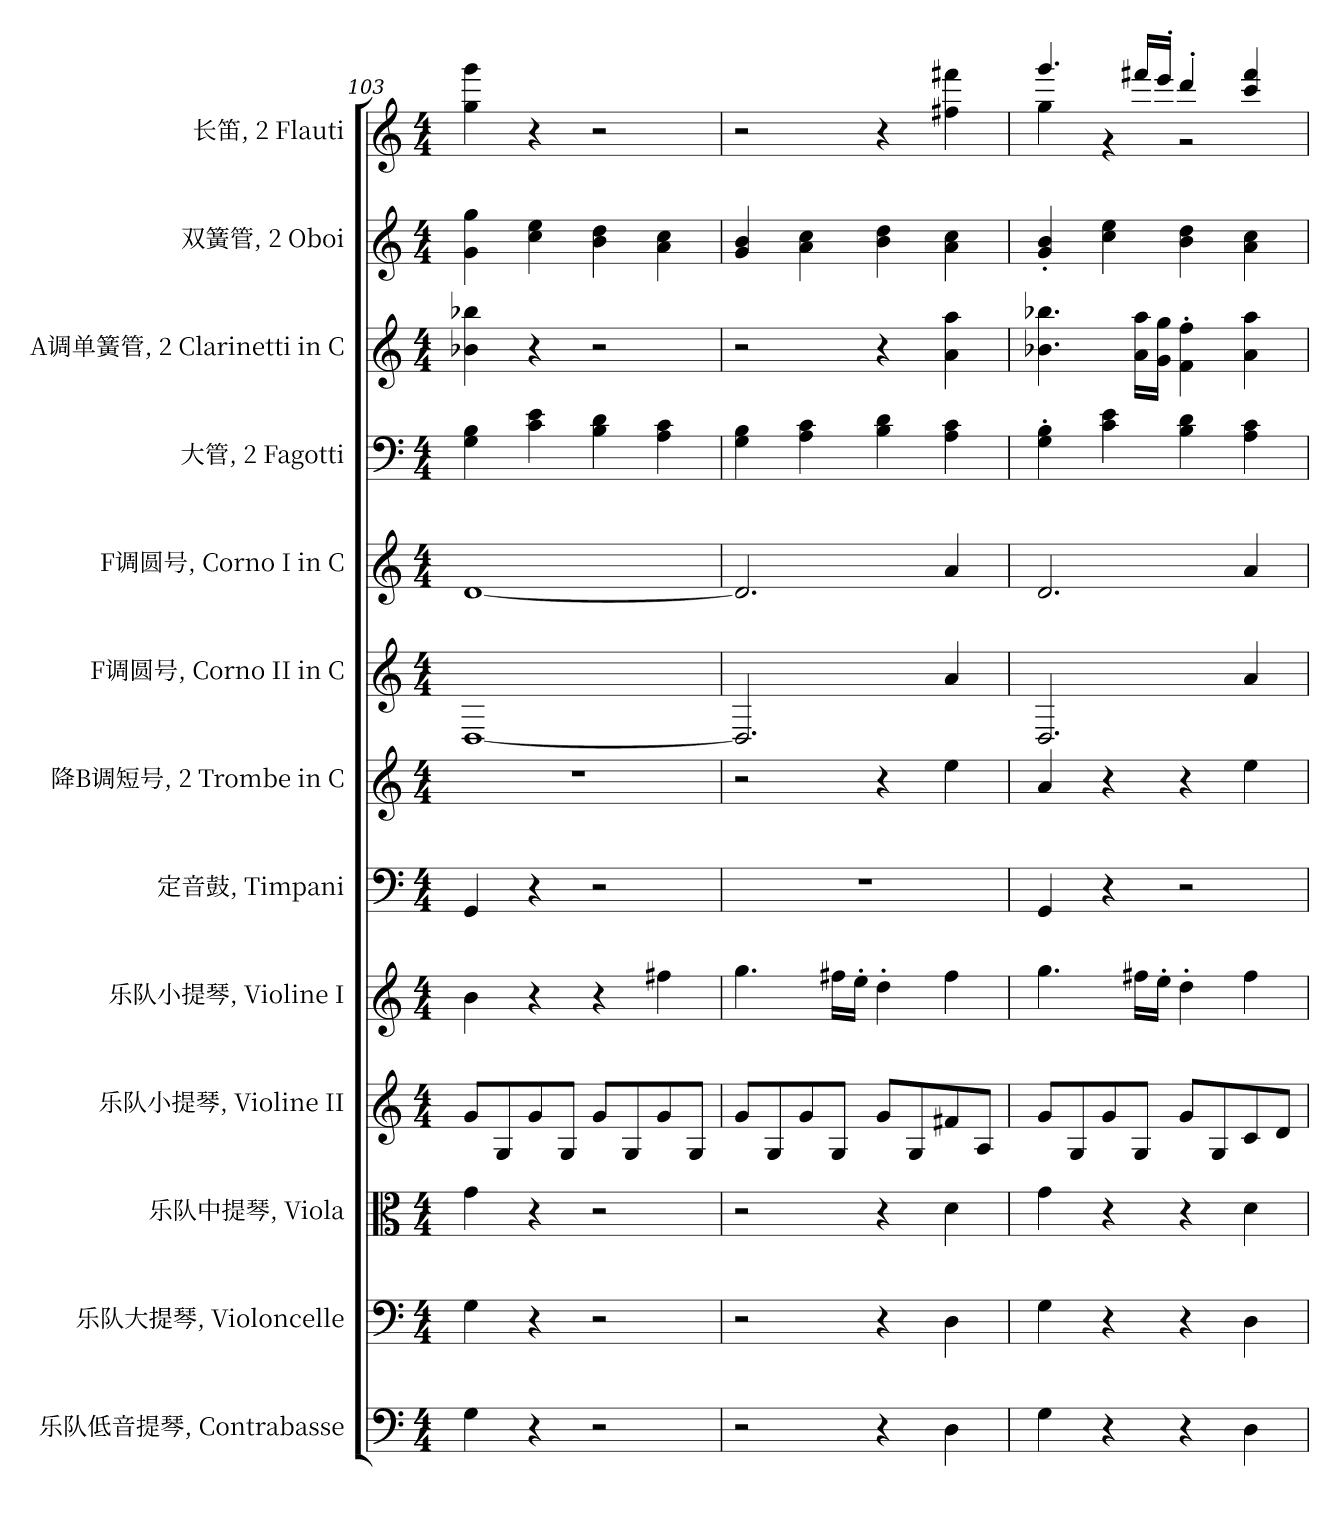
**kern	**kern	**kern	**kern	**kern	**kern	**kern	**kern	**kern	**kern	**kern	**kern	**kern
*part13	*part12	*part11	*part10	*part9	*part8	*part7	*part6	*part5	*part4	*part3	*part2	*part1
*staff13	*staff12	*staff11	*staff10	*staff9	*staff8	*staff7	*staff6	*staff5	*staff4	*staff3	*staff2	*staff1
*I"乐队低音提琴, Contrabasse	*I"乐队大提琴, Violoncelle	*I"乐队中提琴, Viola	*I"乐队小提琴, Violine II	*I"乐队小提琴, Violine I	*I"定音鼓, Timpani	*I"降B调短号, 2 Trombe in C	*I"F调圆号, Corno II in C	*I"F调圆号, Corno I in C	*I"大管, 2 Fagotti	*I"A调单簧管, 2 Clarinetti in C	*I"双簧管, 2 Oboi	*I"长笛, 2 Flauti
*I'Cbs.	*	*	*	*	*I'Timp.	*	*	*	*	*I'A Cl.	*I'Ob.	*I'Fl.
!!LO:PB:g=z
*clefF4	*clefF4	*clefC3	*clefG2	*clefG2	*clefF4	*clefG2	*clefG2	*clefG2	*clefF4	*clefG2	*clefG2	*clefG2
*ITrd7c12	*	*	*	*	*	*ITrd1c2	*ITrd4c7	*ITrd4c7	*	*ITrd2c3	*	*
*k[]	*k[]	*k[]	*k[]	*k[]	*k[]	*k[b-e-]	*k[b-]	*k[b-]	*k[]	*k[f#c#g#]	*k[]	*k[]
*M4/4	*M4/4	*M4/4	*M4/4	*M4/4	*M4/4	*M4/4	*M4/4	*M4/4	*M4/4	*M4/4	*M4/4	*M4/4
*MM198	*MM198	*MM198	*MM198	*MM198	*MM198	*MM198	*MM198	*MM198	*MM198	*MM198	*MM198	*MM198
=103	=103	=103	=103	=103	=103	=103	=103	=103	=103	=103	=103	=103
4GG\	4G\	4g\	8g/L	4b\	4GG/	1r	[1GG	[1G	4G\ 4B\	4gn\ 4ggn\	4g\ 4gg\	4gg\ 4ggg\
.	.	.	8G/	.	.	.	.	.	.	.	.	.
4r	4r	4r	8g/	4r	4r	.	.	.	4c\ 4e\	4r	4cc\ 4ee\	4r
.	.	.	8G/J	.	.	.	.	.	.	.	.	.
*	*	*	*	*	*	*	*	*	*	*	*	*MM205
2r	2r	2r	8g/L	4r	2r	.	.	.	4B\ 4d\	2r	4b\ 4dd\	2r
.	.	.	8G/	.	.	.	.	.	.	.	.	.
.	.	.	8g/	4ff#X\	.	.	.	.	4A\ 4c\	.	4a\ 4cc\	.
.	.	.	8G/J	.	.	.	.	.	.	.	.	.
=104	=104	=104	=104	=104	=104	=104	=104	=104	=104	=104	=104	=104
*	*	*	*	*	*	*	*	*	*	*	*	*MM198
2r	2r	2r	8g/L	4.gg\	1r	2r	2.GG/]	2.G/]	4G\ 4B\	2r	4g/ 4b/	2r
.	.	.	8G/	.	.	.	.	.	.	.	.	.
.	.	.	8g/	.	.	.	.	.	4A\ 4c\	.	4a\ 4cc\	.
.	.	.	8G/J	16ff#X\LL	.	.	.	.	.	.	.	.
.	.	.	.	16ee'\JJ	.	.	.	.	.	.	.	.
*	*	*	*	*	*	*	*	*	*	*	*	*MM205
4r	4r	4r	8g/L	4dd'\	.	4r	.	.	4B\ 4d\	4r	4b\ 4dd\	4r
.	.	.	8G/	.	.	.	.	.	.	.	.	.
4DD\	4D\	4d\	8f#X/	4ff#\	.	4dd\	4d/	4d/	4A\ 4c\	4f#\ 4ff#\	4a\ 4cc\	4ff#X\ 4fff#X\
.	.	.	8A/J	.	.	.	.	.	.	.	.	.
=105	=105	=105	=105	=105	=105	=105	=105	=105	=105	=105	=105	=105
*	*	*	*	*	*	*	*	*	*	*	*	*MM199
*	*	*	*	*	*	*	*	*	*	*	*	*^
4GG\	4G\	4g\	8g/L	4.gg\	4GG/	4g/	2.GG/	2.G/	4G\' 4B\'	4.gn\ 4.ggn\	4g/' 4b/'	4.ggg/	4gg\
.	.	.	8G/	.	.	.	.	.	.	.	.	.	.
4r	4r	4r	8g/	.	4r	4r	.	.	4c\ 4e\	.	4cc\ 4ee\	.	4r
.	.	.	8G/J	16ff#X\LL	.	.	.	.	.	16f#\ 16ff#\LL	.	16fff#X/LL	.
.	.	.	.	16ee'\JJ	.	.	.	.	.	16e\ 16ee\JJ	.	16eee'/JJ	.
*	*	*	*	*	*	*	*	*	*	*	*	*MM205	*
4r	4r	4r	8g/L	4dd'\	2r	4r	.	.	4B\ 4d\	4d\' 4dd\'	4b\ 4dd\	4ddd'/	2r
.	.	.	8G/	.	.	.	.	.	.	.	.	.	.
4DD\	4D\	4d\	8c/	4ff#\	.	4dd\	4d/	4d/	4A\ 4c\	4f#\ 4ff#\	4a\ 4cc\	4ccc/ 4fff#/	.
.	.	.	8d/J	.	.	.	.	.	.	.	.	.	.
*	*	*	*	*	*	*	*	*	*	*	*	*v	*v
=	=	=	=	=	=	=	=	=	=	=	=	=
*-	*-	*-	*-	*-	*-	*-	*-	*-	*-	*-	*-	*-
